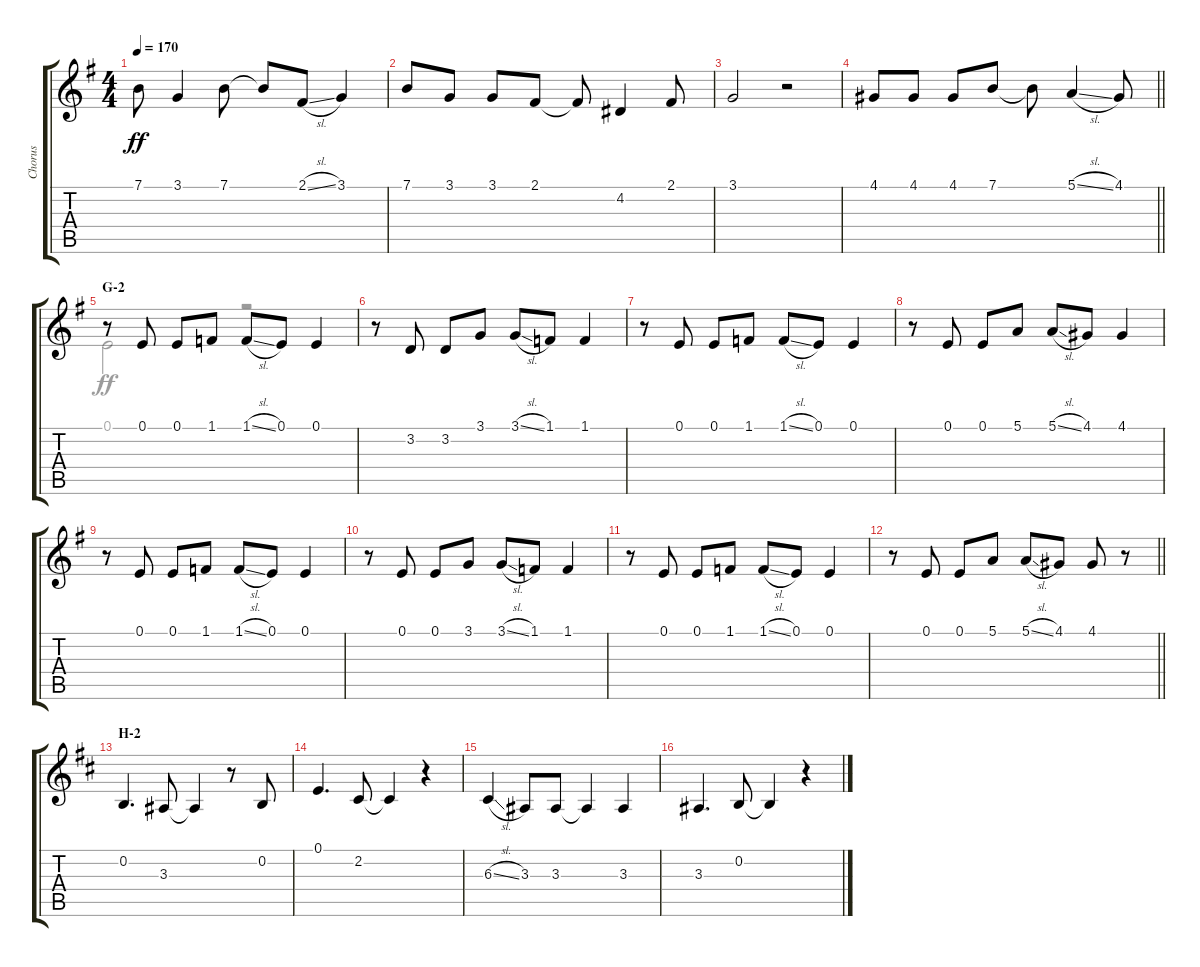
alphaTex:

\track ("Chorus" "Chorus") {instrument voiceoohs}
\staff {score tabs}
\tuning (E4 B3 G3 D3 A2 E2) {hide}
\voice
\ts (4 4)
\tempo 170
\clef g2
\ks g
7.1.8{dy ff} 3.1.4 7.1.8 7.1{t}.8 2.1{sl}.8 3.1.4 |
7.1.8 3.1.8 3.1.8 2.1.8 2.1{t}.8 4.2.4 2.1.8 |
3.1.2 r.2 |
\barLineRight lightlight
4.1.8 4.1.8 4.1.8 7.1.8 7.1{t}.8 5.1{sl}.4 4.1.8 |
\section ("" "G-2")
r.8 0.1.8 0.1.8 1.1.8 1.1{sl}.8 0.1.8 0.1.4 |
r.8 3.2.8 3.2.8 3.1.8 3.1{sl}.8 1.1.8 1.1.4 |
r.8 0.1.8 0.1.8 1.1.8 1.1{sl}.8 0.1.8 0.1.4 |
r.8 0.1.8 0.1.8 5.1.8 5.1{sl}.8 4.1.8 4.1.4 |
r.8 0.1.8 0.1.8 1.1.8 1.1{sl}.8 0.1.8 0.1.4 |
r.8 0.1.8 0.1.8 3.1.8 3.1{sl}.8 1.1.8 1.1.4 |
r.8 0.1.8 0.1.8 1.1.8 1.1{sl}.8 0.1.8 0.1.4 |
\barLineRight lightlight
r.8 0.1.8 0.1.8 5.1.8 5.1{sl}.8 4.1.8 4.1.8 r.8 |
\section ("" "H-2")
\ks d
0.2.4{d} 3.3.8 3.3{t}.4 r.8 0.2.8 |
0.1.4{d} 2.2.8 2.2{t}.4 r.4 |
6.3{sl}.4 3.3.8 3.3.8 3.3{t}.4 3.3.4 |
3.3.4{d} 0.2.8 0.2{t}.4 r.4
\voice
\clef g2
\ottava regular
\simile none
\ks g
|
|
|
\barLineRight lightlight
|
0.1.2 r.2 |
|
|
|
|
|
|
\barLineRight lightlight
|
\ks d
|
|
|
